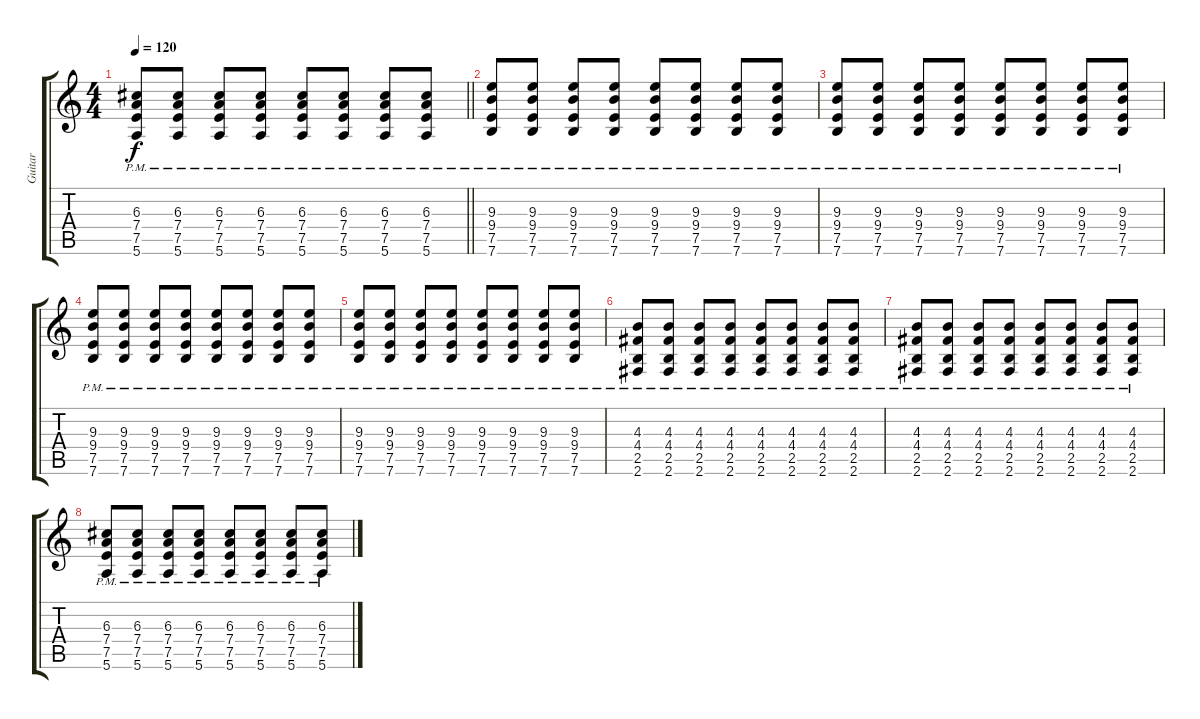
\track ("Guitar" "Guitar") {instrument overdrivenguitar}
\staff {score tabs}
\tuning (E4 B3 G3 D3 A2 E2) {hide}
\ts (4 4)
\tempo 120
\clef g2
\barLineRight lightlight
\ks c
(6.3{pm} 7.4{pm} 7.5{pm} 5.6{pm}).8{dy f} (6.3{pm} 7.4{pm} 7.5{pm} 5.6{pm}).8 (6.3{pm} 7.4{pm} 7.5{pm} 5.6{pm}).8 (6.3{pm} 7.4{pm} 7.5{pm} 5.6{pm}).8 (6.3{pm} 7.4{pm} 7.5{pm} 5.6{pm}).8 (6.3{pm} 7.4{pm} 7.5{pm} 5.6{pm}).8 (6.3{pm} 7.4{pm} 7.5{pm} 5.6{pm}).8 (6.3{pm} 7.4{pm} 7.5{pm} 5.6{pm}).8 |
(9.3{pm} 9.4{pm} 7.5{pm} 7.6{pm}).8{volume 6} (9.3{pm} 9.4{pm} 7.5{pm} 7.6{pm}).8 (9.3{pm} 9.4{pm} 7.5{pm} 7.6{pm}).8 (9.3{pm} 9.4{pm} 7.5{pm} 7.6{pm}).8 (9.3{pm} 9.4{pm} 7.5{pm} 7.6{pm}).8 (9.3{pm} 9.4{pm} 7.5{pm} 7.6{pm}).8 (9.3{pm} 9.4{pm} 7.5{pm} 7.6{pm}).8 (9.3{pm} 9.4{pm} 7.5{pm} 7.6{pm}).8 |
(9.3{pm} 9.4{pm} 7.5{pm} 7.6{pm}).8 (9.3{pm} 9.4{pm} 7.5{pm} 7.6{pm}).8 (9.3{pm} 9.4{pm} 7.5{pm} 7.6{pm}).8 (9.3{pm} 9.4{pm} 7.5{pm} 7.6{pm}).8 (9.3{pm} 9.4{pm} 7.5{pm} 7.6{pm}).8 (9.3{pm} 9.4{pm} 7.5{pm} 7.6{pm}).8 (9.3{pm} 9.4{pm} 7.5{pm} 7.6{pm}).8 (9.3{pm} 9.4{pm} 7.5{pm} 7.6{pm}).8 |
(9.3{pm} 9.4{pm} 7.5{pm} 7.6{pm}).8 (9.3{pm} 9.4{pm} 7.5{pm} 7.6{pm}).8 (9.3{pm} 9.4{pm} 7.5{pm} 7.6{pm}).8 (9.3{pm} 9.4{pm} 7.5{pm} 7.6{pm}).8 (9.3{pm} 9.4{pm} 7.5{pm} 7.6{pm}).8 (9.3{pm} 9.4{pm} 7.5{pm} 7.6{pm}).8 (9.3{pm} 9.4{pm} 7.5{pm} 7.6{pm}).8 (9.3{pm} 9.4{pm} 7.5{pm} 7.6{pm}).8 |
(9.3{pm} 9.4{pm} 7.5{pm} 7.6{pm}).8 (9.3{pm} 9.4{pm} 7.5{pm} 7.6{pm}).8 (9.3{pm} 9.4{pm} 7.5{pm} 7.6{pm}).8 (9.3{pm} 9.4{pm} 7.5{pm} 7.6{pm}).8 (9.3{pm} 9.4{pm} 7.5{pm} 7.6{pm}).8 (9.3{pm} 9.4{pm} 7.5{pm} 7.6{pm}).8 (9.3{pm} 9.4{pm} 7.5{pm} 7.6{pm}).8 (9.3{pm} 9.4{pm} 7.5{pm} 7.6{pm}).8 |
(4.3{pm} 4.4{pm} 2.5{pm} 2.6{pm}).8 (4.3{pm} 4.4{pm} 2.5{pm} 2.6{pm}).8 (4.3{pm} 4.4{pm} 2.5{pm} 2.6{pm}).8 (4.3{pm} 4.4{pm} 2.5{pm} 2.6{pm}).8 (4.3{pm} 4.4{pm} 2.5{pm} 2.6{pm}).8 (4.3{pm} 4.4{pm} 2.5{pm} 2.6{pm}).8 (4.3{pm} 4.4{pm} 2.5{pm} 2.6{pm}).8 (4.3{pm} 4.4{pm} 2.5{pm} 2.6{pm}).8 |
(4.3{pm} 4.4{pm} 2.5{pm} 2.6{pm}).8 (4.3{pm} 4.4{pm} 2.5{pm} 2.6{pm}).8 (4.3{pm} 4.4{pm} 2.5{pm} 2.6{pm}).8 (4.3{pm} 4.4{pm} 2.5{pm} 2.6{pm}).8 (4.3{pm} 4.4{pm} 2.5{pm} 2.6{pm}).8 (4.3{pm} 4.4{pm} 2.5{pm} 2.6{pm}).8 (4.3{pm} 4.4{pm} 2.5{pm} 2.6{pm}).8 (4.3{pm} 4.4{pm} 2.5{pm} 2.6{pm}).8 |
(6.3{pm} 7.4{pm} 7.5{pm} 5.6{pm}).8 (6.3{pm} 7.4{pm} 7.5{pm} 5.6{pm}).8 (6.3{pm} 7.4{pm} 7.5{pm} 5.6{pm}).8 (6.3{pm} 7.4{pm} 7.5{pm} 5.6{pm}).8 (6.3{pm} 7.4{pm} 7.5{pm} 5.6{pm}).8 (6.3{pm} 7.4{pm} 7.5{pm} 5.6{pm}).8 (6.3{pm} 7.4{pm} 7.5{pm} 5.6{pm}).8 (6.3{pm} 7.4{pm} 7.5{pm} 5.6{pm}).8
